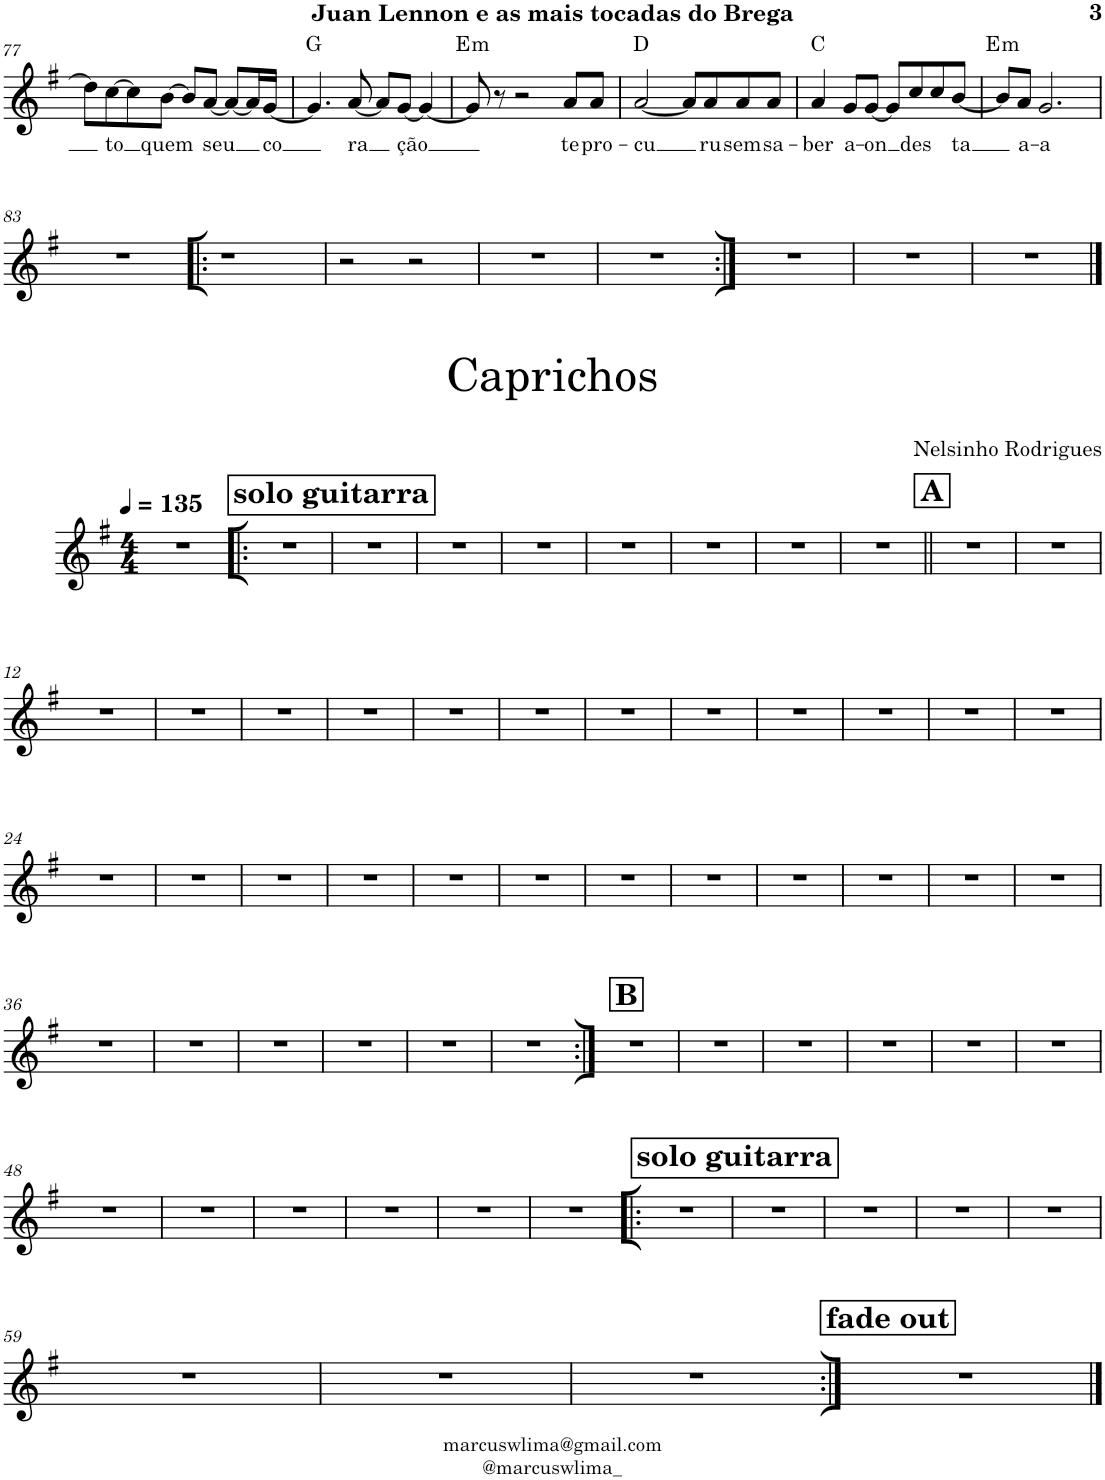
**kern	**text	**harte
*part1	*part1	*part1
*staff1	*staff1	*
*I"Voice	*	*
*I'Vo.	*	*
!!LO:PB:g=z
*clefG2	*	*
*k[f#]	*	*
*M4/4	*	*
=77	=77	=77
8dd\L]	.	.
!	!LO:LY:b	!
[8cc\	to	.
8cc\]	.	.
!	!LO:LY:b	!
[8b\J	quem	.
8b/L]	.	.
!	!LO:LY:b	!
[8a/J	seu	.
8a/L_	.	.
16a/L]	.	.
!	!LO:LY:b	!
[16g/JJ	co	.
=78	=78	=78
4.g/]	.	G:maj
!	!LO:LY:b	!
[8a/	ra	.
8a/L]	.	.
!	!LO:LY:b	!
[8g/J	ção	.
4g/_	.	.
=79	=79	=79
!	!	!LO:H:kt=m
8g/]	.	E:min
8r	.	.
2r	.	.
!	!LO:LY:b	!
8a/L	te	.
!	!LO:LY:b	!
8a/J	pro-	.
=80	=80	=80
!	!LO:LY:b	!
[2a/	-cu	D:maj
8a/L]	.	.
!	!LO:LY:b	!
8a/	ru	.
!	!LO:LY:b	!
8a/	sem	.
!	!LO:LY:b	!
8a/J	sa-	.
=81	=81	=81
!	!LO:LY:b	!
4a/	-ber	C:maj
!	!LO:LY:b	!
8g/L	a-	.
!	!LO:LY:b	!
[8g/J	-on	.
8g/L]	.	.
!	!LO:LY:b	!
8cc/	des	.
8cc/	.	.
!	!LO:LY:b	!
[8b/J	ta	.
=82	=82	=82
!	!	!LO:H:kt=m
8b/L]	.	E:min
!	!LO:LY:b	!
8a/J	a-	.
!	!LO:LY:b	!
2.g/	-a	.
!!LO:LB:g=z
=83	=83	=83
1r	.	.
=84!|:	=84!|:	=84!|:
1r	.	.
=85	=85	=85
2r	.	.
2r	.	.
=86	=86	=86
1r	.	.
=87	=87	=87
1r	.	.
=88:|!	=88:|!	=88:|!
1r	.	.
=89	=89	=89
1r	.	.
=90	=90	=90
1r	.	.
!!LO:LB:g=z
==1	==1	==1
*M4/4	*	*
*MM135	*	*
1r	.	.
!!LO:REH:place=s1:a:B:cj:fs=14:t=solo guitarra
=2!|:	=2!|:	=2!|:
1r	.	.
=3	=3	=3
1r	.	.
=4	=4	=4
1r	.	.
=5	=5	=5
1r	.	.
=6	=6	=6
1r	.	.
=7	=7	=7
1r	.	.
=8	=8	=8
1r	.	.
=9	=9	=9
1r	.	.
!!LO:REH:place=s1:a:B:cj:fs=14:t=A
=10||	=10||	=10||
1r	.	.
=11	=11	=11
1r	.	.
!!LO:LB:g=z
=12	=12	=12
1r	.	.
=13	=13	=13
1r	.	.
=14	=14	=14
1r	.	.
=15	=15	=15
1r	.	.
=16	=16	=16
1r	.	.
=17	=17	=17
1r	.	.
=18	=18	=18
1r	.	.
=19	=19	=19
1r	.	.
=20	=20	=20
1r	.	.
=21	=21	=21
1r	.	.
=22	=22	=22
1r	.	.
=23	=23	=23
1r	.	.
!!LO:LB:g=z
=24	=24	=24
1r	.	.
=25	=25	=25
1r	.	.
=26	=26	=26
1r	.	.
=27	=27	=27
1r	.	.
=28	=28	=28
1r	.	.
=29	=29	=29
1r	.	.
=30	=30	=30
1r	.	.
=31	=31	=31
1r	.	.
=32	=32	=32
1r	.	.
=33	=33	=33
1r	.	.
=34	=34	=34
1r	.	.
=35	=35	=35
1r	.	.
!!LO:LB:g=z
=36	=36	=36
1r	.	.
=37	=37	=37
1r	.	.
=38	=38	=38
1r	.	.
=39	=39	=39
1r	.	.
=40	=40	=40
1r	.	.
=41	=41	=41
1r	.	.
!!LO:REH:place=s1:a:B:cj:fs=14:t=B
=42:|!	=42:|!	=42:|!
1r	.	.
=43	=43	=43
1r	.	.
=44	=44	=44
1r	.	.
=45	=45	=45
1r	.	.
=46	=46	=46
1r	.	.
=47	=47	=47
1r	.	.
!!LO:LB:g=z
=48	=48	=48
1r	.	.
=49	=49	=49
1r	.	.
=50	=50	=50
1r	.	.
=51	=51	=51
1r	.	.
=52	=52	=52
1r	.	.
=53	=53	=53
1r	.	.
!!LO:REH:place=s1:a:B:cj:fs=14:t=solo guitarra
=54!|:	=54!|:	=54!|:
1r	.	.
=55	=55	=55
1r	.	.
=56	=56	=56
1r	.	.
=57	=57	=57
1r	.	.
=58	=58	=58
1r	.	.
!!LO:LB:g=z
=59	=59	=59
1r	.	.
=60	=60	=60
1r	.	.
=61	=61	=61
1r	.	.
!!LO:REH:place=s1:a:B:cj:fs=14:t=fade out
=62:|!	=62:|!	=62:|!
1r	.	.
==	==	==
*-	*-	*-
